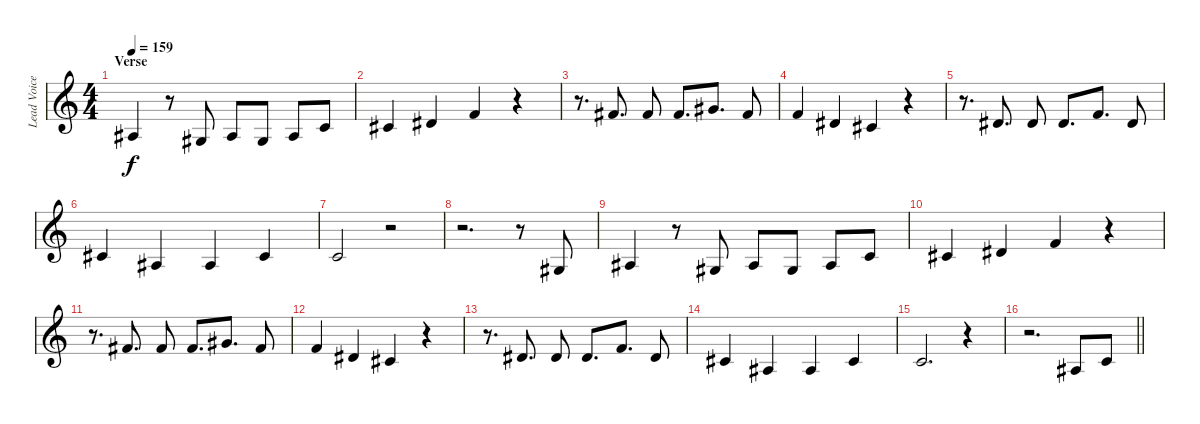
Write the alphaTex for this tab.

\track ("Lead Voice" "Lead Voice") {instrument lead2sawtooth}
\staff {score}
\tuning (E4 B3 G3 D3 A2 D2) {hide}
\ts (4 4)
\section ("" "Verse")
\tempo 159
\clef g2
\ks c
3.3.4{dy f} r.8 1.3.8 3.3.8 1.3.8 3.3.8 1.2.8 |
2.2.4 4.2.4 1.1.4 r.4 |
r.8{d} 2.1.8{d} 2.1.8 2.1.8{d} 4.1.8{d} 2.1.8 |
1.1.4 4.2.4 2.2.4 r.4 |
r.8{d} 4.2.8{d} 4.2.8 4.2.8{d} 1.1.8{d} 4.2.8 |
2.2.4 3.3.4 3.3.4 2.2.4 |
1.2.2 r.2 |
r.2{d} r.8 1.3.8 |
3.3.4 r.8 1.3.8 3.3.8 1.3.8 3.3.8 1.2.8 |
2.2.4 4.2.4 1.1.4 r.4 |
r.8{d} 2.1.8{d} 2.1.8 2.1.8{d} 4.1.8{d} 2.1.8 |
1.1.4 4.2.4 2.2.4 r.4 |
r.8{d} 4.2.8{d} 4.2.8 4.2.8{d} 1.1.8{d} 4.2.8 |
2.2.4 3.3.4 3.3.4 2.2.4 |
1.2.2{d} r.4 |
\barLineRight lightlight
r.2{d} 3.3.8 5.3.8
